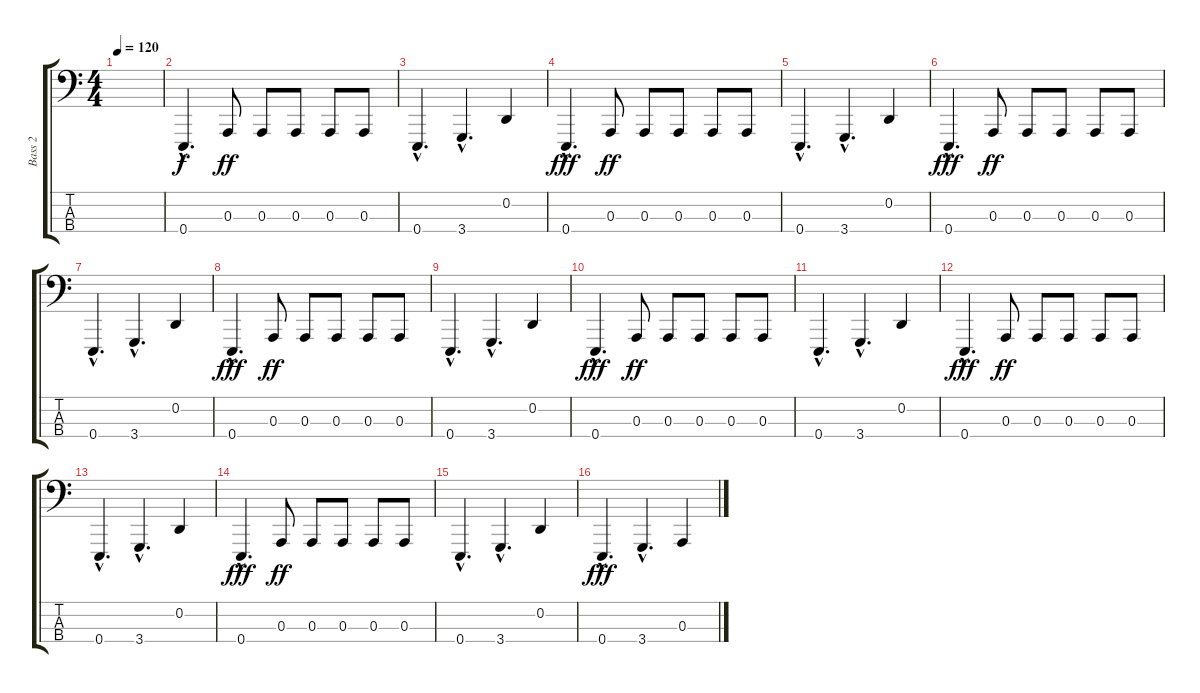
\track ("Bass 2" "Bass 2") {instrument synthbrass1}
\staff {score tabs}
\tuning (G2 D2 A1 E1) {hide}
\ts (4 4)
\tempo 120
\clef f4
\ks c
|
0.4{hac}.4{d} 0.3.8{dy ff} 0.3.8 0.3.8 0.3.8 0.3.8 |
0.4{hac}.4{d} 3.4{hac}.4{d} 0.2.4 |
0.4{hac}.4{d dy fff} 0.3.8{dy ff} 0.3.8 0.3.8 0.3.8 0.3.8 |
0.4{hac}.4{d} 3.4{hac}.4{d} 0.2.4 |
0.4{hac}.4{d dy fff} 0.3.8{dy ff} 0.3.8 0.3.8 0.3.8 0.3.8 |
0.4{hac}.4{d} 3.4{hac}.4{d} 0.2.4 |
0.4{hac}.4{d dy fff} 0.3.8{dy ff} 0.3.8 0.3.8 0.3.8 0.3.8 |
0.4{hac}.4{d} 3.4{hac}.4{d} 0.2.4 |
0.4{hac}.4{d dy fff} 0.3.8{dy ff} 0.3.8 0.3.8 0.3.8 0.3.8 |
0.4{hac}.4{d} 3.4{hac}.4{d} 0.2.4 |
0.4{hac}.4{d dy fff} 0.3.8{dy ff} 0.3.8 0.3.8 0.3.8 0.3.8 |
0.4{hac}.4{d} 3.4{hac}.4{d} 0.2.4 |
0.4{hac}.4{d dy fff} 0.3.8{dy ff} 0.3.8 0.3.8 0.3.8 0.3.8 |
0.4{hac}.4{d} 3.4{hac}.4{d} 0.2.4 |
0.4{hac}.4{d dy fff} 3.4{hac}.4{d} 0.3.4
